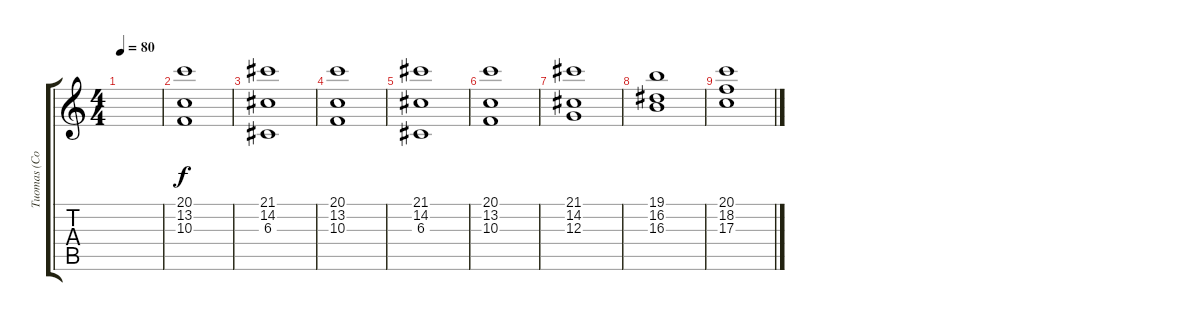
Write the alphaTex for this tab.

\track ("Tuomas (Cordes)" "Tuomas (Co") {instrument stringensemble1}
\staff {score tabs}
\tuning (E4 B3 G3 D3 A2 E2) {hide}
\ts (4 4)
\tempo 80
\clef g2
\ks c
|
(20.1 13.2 10.3).1{instrument stringensemble2} |
(21.1 14.2 6.3).1{instrument stringensemble2} |
(20.1 13.2 10.3).1{instrument stringensemble2} |
(21.1 14.2 6.3).1{instrument stringensemble2} |
(20.1 13.2 10.3).1{volume 11 instrument stringensemble2} |
(21.1 14.2 12.3).1{volume 11 instrument stringensemble2} |
(19.1 16.2 16.3).1{volume 11 instrument stringensemble2} |
(20.1 18.2 17.3).1{volume 11 instrument stringensemble2}
